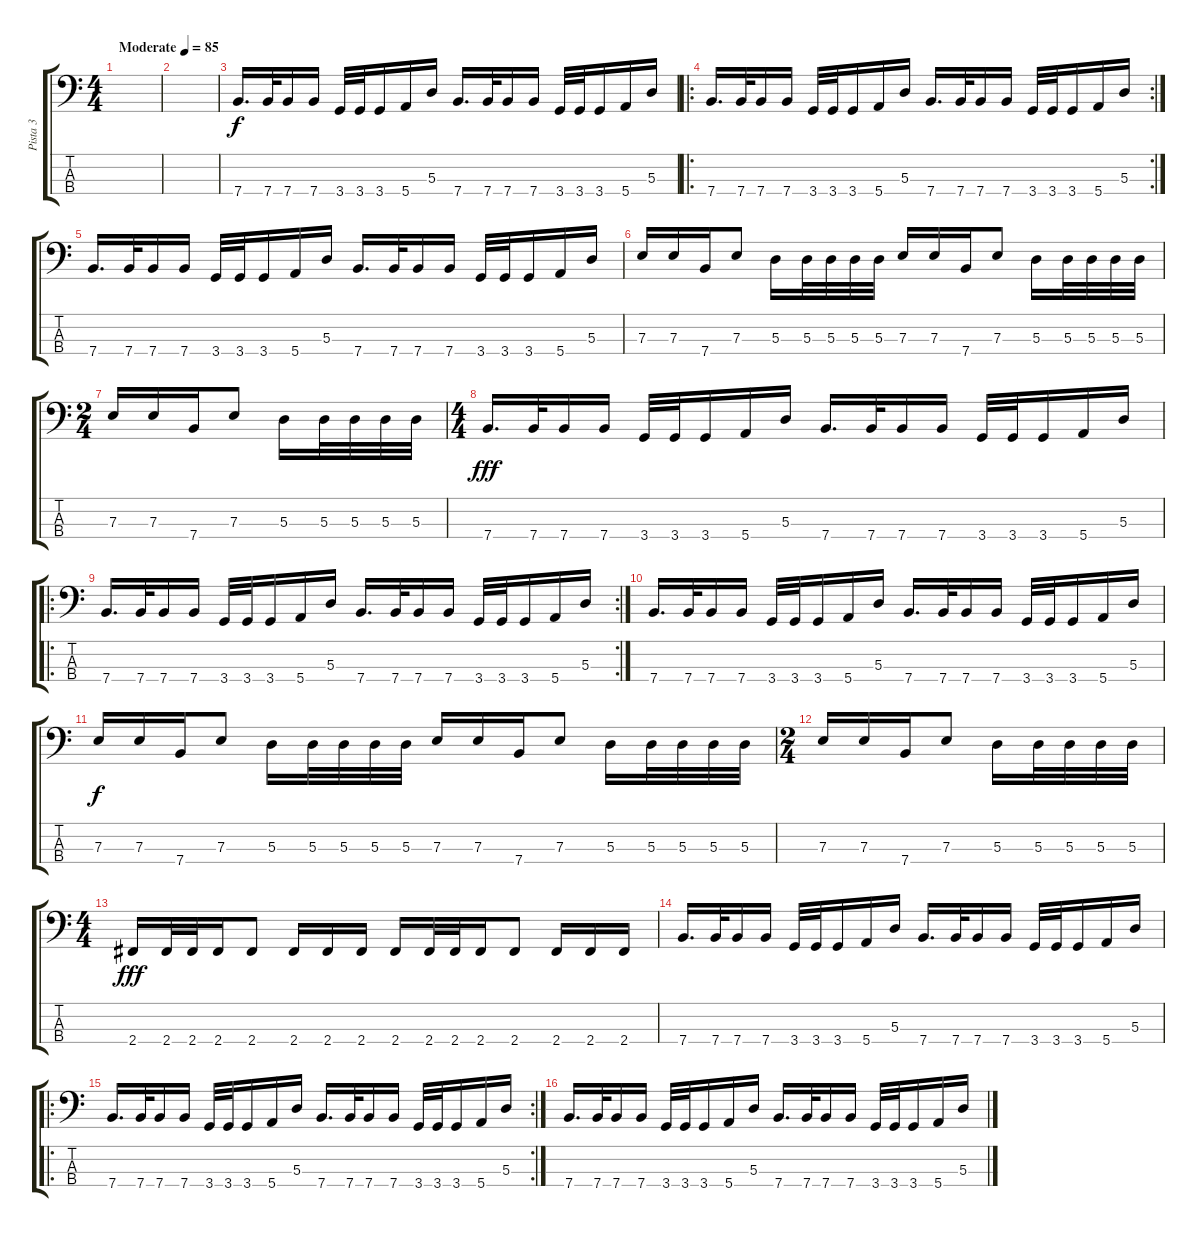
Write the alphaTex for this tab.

\track ("Pista 3" "Pista 3") {instrument electricbasspick}
\staff {score tabs}
\tuning (G2 D2 A1 E1) {hide}
\ts (4 4)
\tempo (85 "Moderate")
\clef f4
\ks c
|
|
7.4.16{d} 7.4.32 7.4.16 7.4.16 3.4.32 3.4.32 3.4.16 5.4.16 5.3.16 7.4.16{d} 7.4.32 7.4.16 7.4.16 3.4.32 3.4.32 3.4.16 5.4.16 5.3.16 |
\ro
\rc 2
7.4.16{d} 7.4.32 7.4.16 7.4.16 3.4.32 3.4.32 3.4.16 5.4.16 5.3.16 7.4.16{d} 7.4.32 7.4.16 7.4.16 3.4.32 3.4.32 3.4.16 5.4.16 5.3.16 |
7.4.16{d} 7.4.32 7.4.16 7.4.16 3.4.32 3.4.32 3.4.16 5.4.16 5.3.16 7.4.16{d} 7.4.32 7.4.16 7.4.16 3.4.32 3.4.32 3.4.16 5.4.16 5.3.16 |
7.3.16{dy f} 7.3.16 7.4.16 7.3.8 5.3.16 5.3.32 5.3.32 5.3.32 5.3.32 7.3.16 7.3.16 7.4.16 7.3.8 5.3.16 5.3.32 5.3.32 5.3.32 5.3.32 |
\ts (2 4)
7.3.16 7.3.16 7.4.16 7.3.8 5.3.16 5.3.32 5.3.32 5.3.32 5.3.32 |
\ts (4 4)
7.4.16{d dy fff} 7.4.32 7.4.16 7.4.16 3.4.32 3.4.32 3.4.16 5.4.16 5.3.16 7.4.16{d} 7.4.32 7.4.16 7.4.16 3.4.32 3.4.32 3.4.16 5.4.16 5.3.16 |
\ro
\rc 2
7.4.16{d} 7.4.32 7.4.16 7.4.16 3.4.32 3.4.32 3.4.16 5.4.16 5.3.16 7.4.16{d} 7.4.32 7.4.16 7.4.16 3.4.32 3.4.32 3.4.16 5.4.16 5.3.16 |
7.4.16{d} 7.4.32 7.4.16 7.4.16 3.4.32 3.4.32 3.4.16 5.4.16 5.3.16 7.4.16{d} 7.4.32 7.4.16 7.4.16 3.4.32 3.4.32 3.4.16 5.4.16 5.3.16 |
7.3.16{dy f} 7.3.16 7.4.16 7.3.8 5.3.16 5.3.32 5.3.32 5.3.32 5.3.32 7.3.16 7.3.16 7.4.16 7.3.8 5.3.16 5.3.32 5.3.32 5.3.32 5.3.32 |
\ts (2 4)
7.3.16 7.3.16 7.4.16 7.3.8 5.3.16 5.3.32 5.3.32 5.3.32 5.3.32 |
\ts (4 4)
2.4.16{dy fff} 2.4.32 2.4.32 2.4.16 2.4.8 2.4.16 2.4.16 2.4.16 2.4.16 2.4.32 2.4.32 2.4.16 2.4.8 2.4.16 2.4.16 2.4.16 |
7.4.16{d} 7.4.32 7.4.16 7.4.16 3.4.32 3.4.32 3.4.16 5.4.16 5.3.16 7.4.16{d} 7.4.32 7.4.16 7.4.16 3.4.32 3.4.32 3.4.16 5.4.16 5.3.16 |
\ro
\rc 2
7.4.16{d} 7.4.32 7.4.16 7.4.16 3.4.32 3.4.32 3.4.16 5.4.16 5.3.16 7.4.16{d} 7.4.32 7.4.16 7.4.16 3.4.32 3.4.32 3.4.16 5.4.16 5.3.16 |
7.4.16{d} 7.4.32 7.4.16 7.4.16 3.4.32 3.4.32 3.4.16 5.4.16 5.3.16 7.4.16{d} 7.4.32 7.4.16 7.4.16 3.4.32 3.4.32 3.4.16 5.4.16 5.3.16
